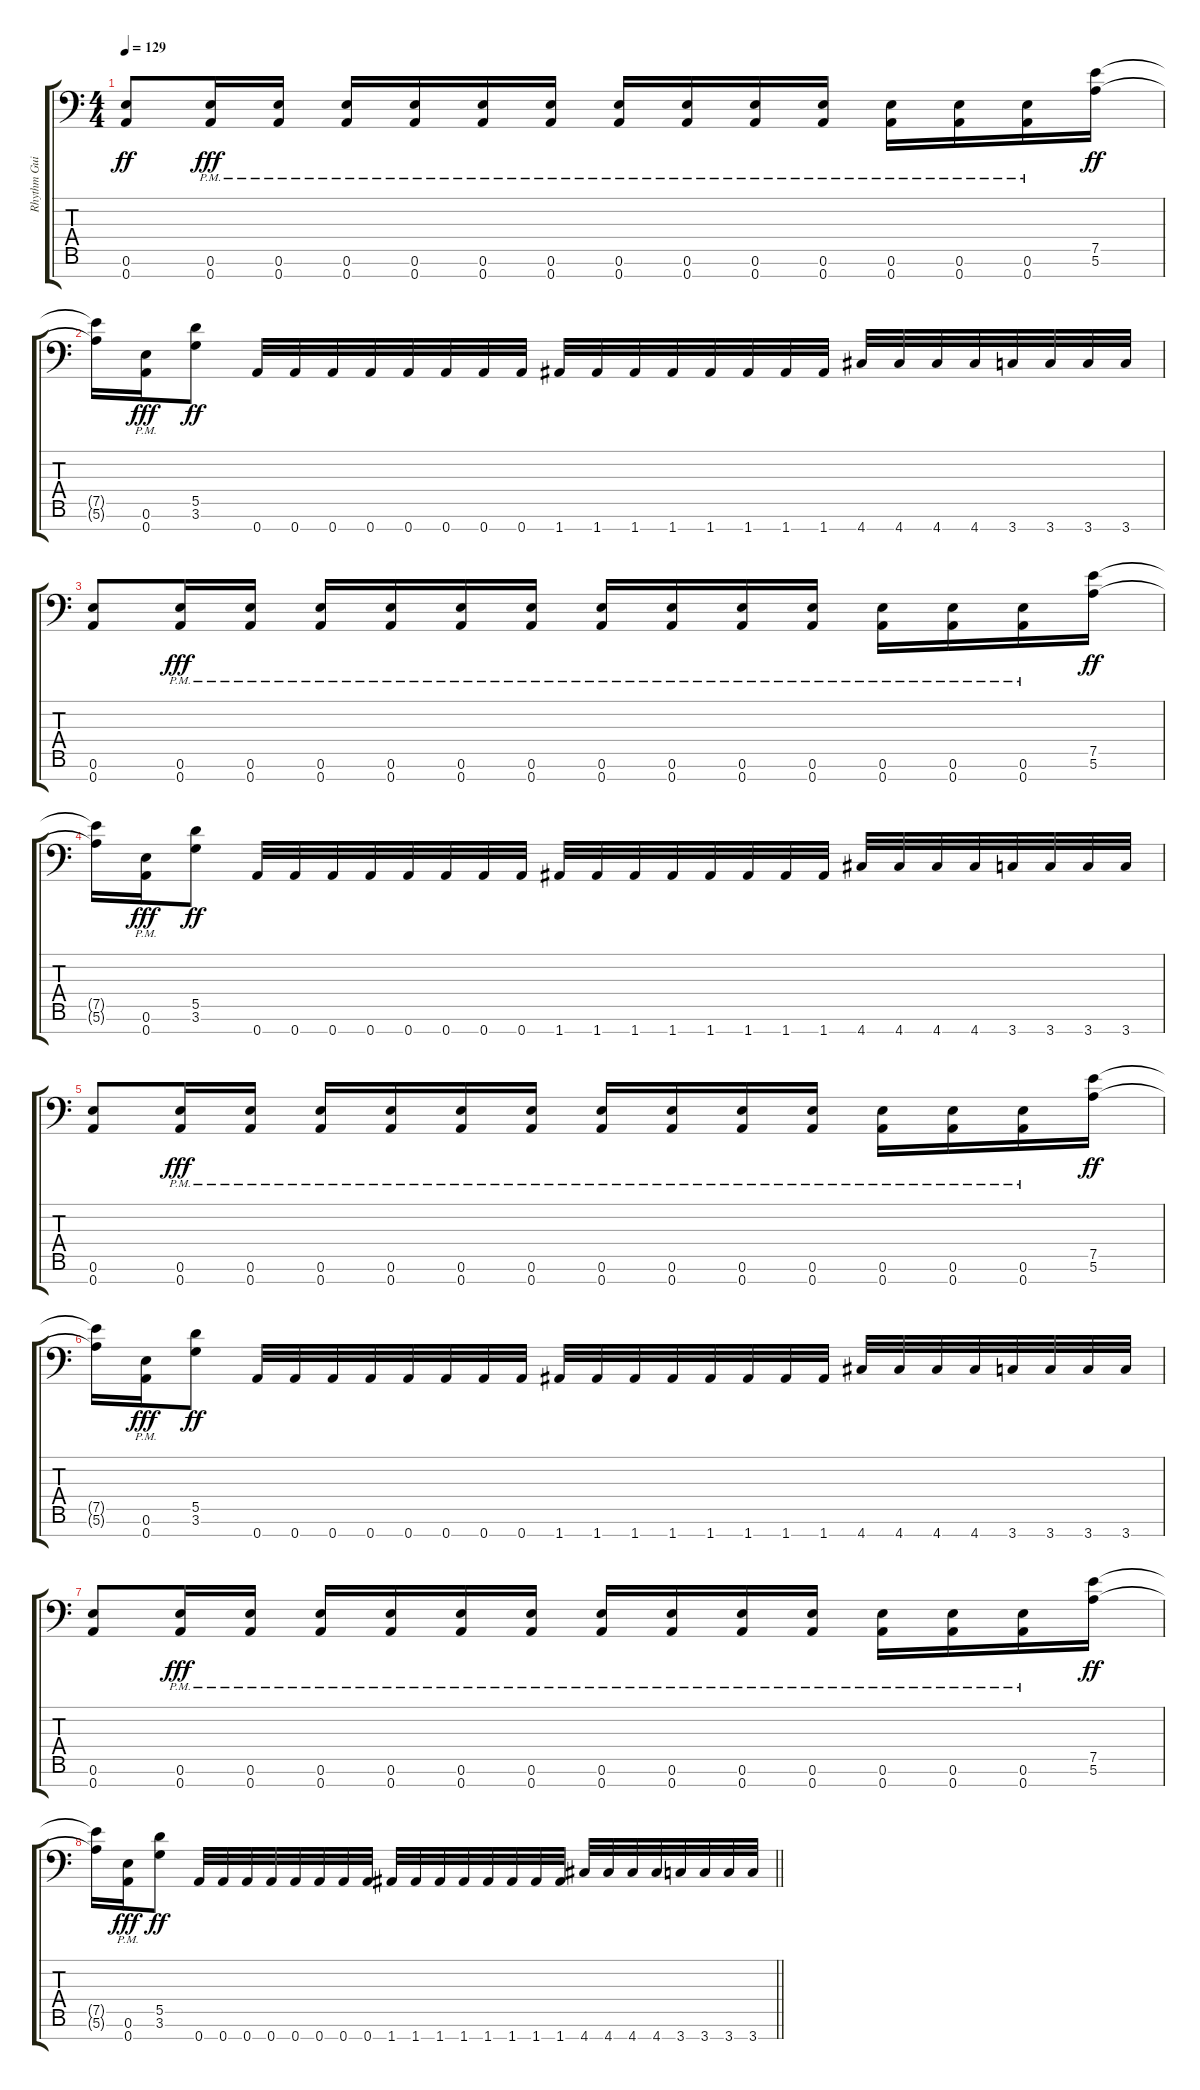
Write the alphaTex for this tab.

\track ("Rhythm Guitar 2" "Rhythm Gui") {instrument overdrivenguitar}
\staff {score tabs}
\tuning (E4 B3 G3 D3 A2 E2 A1) {hide}
\ts (4 4)
\tempo 129
\clef f4
\ks c
(0.6 0.7).8{dy ff} (0.6{pm} 0.7{pm}).16{dy fff} (0.6{pm} 0.7{pm}).16 (0.6{pm} 0.7{pm}).16 (0.6{pm} 0.7{pm}).16 (0.6{pm} 0.7{pm}).16 (0.6{pm} 0.7{pm}).16 (0.6{pm} 0.7{pm}).16 (0.6{pm} 0.7{pm}).16 (0.6{pm} 0.7{pm}).16 (0.6{pm} 0.7{pm}).16 (0.6{pm} 0.7{pm}).16 (0.6{pm} 0.7{pm}).16 (0.6{pm} 0.7{pm}).16 (7.5 5.6).16{dy ff} |
(7.5{t} 5.6{t}).16 (0.6{pm} 0.7{pm}).16{dy fff} (5.5 3.6).8{dy ff} 0.7.32 0.7.32 0.7.32 0.7.32 0.7.32 0.7.32 0.7.32 0.7.32 1.7.32 1.7.32 1.7.32 1.7.32 1.7.32 1.7.32 1.7.32 1.7.32 4.7.32 4.7.32 4.7.32 4.7.32 3.7.32 3.7.32 3.7.32 3.7.32 |
(0.6 0.7).8 (0.6{pm} 0.7{pm}).16{dy fff} (0.6{pm} 0.7{pm}).16 (0.6{pm} 0.7{pm}).16 (0.6{pm} 0.7{pm}).16 (0.6{pm} 0.7{pm}).16 (0.6{pm} 0.7{pm}).16 (0.6{pm} 0.7{pm}).16 (0.6{pm} 0.7{pm}).16 (0.6{pm} 0.7{pm}).16 (0.6{pm} 0.7{pm}).16 (0.6{pm} 0.7{pm}).16 (0.6{pm} 0.7{pm}).16 (0.6{pm} 0.7{pm}).16 (7.5 5.6).16{dy ff} |
(7.5{t} 5.6{t}).16 (0.6{pm} 0.7{pm}).16{dy fff} (5.5 3.6).8{dy ff} 0.7.32 0.7.32 0.7.32 0.7.32 0.7.32 0.7.32 0.7.32 0.7.32 1.7.32 1.7.32 1.7.32 1.7.32 1.7.32 1.7.32 1.7.32 1.7.32 4.7.32 4.7.32 4.7.32 4.7.32 3.7.32 3.7.32 3.7.32 3.7.32 |
(0.6 0.7).8 (0.6{pm} 0.7{pm}).16{dy fff} (0.6{pm} 0.7{pm}).16 (0.6{pm} 0.7{pm}).16 (0.6{pm} 0.7{pm}).16 (0.6{pm} 0.7{pm}).16 (0.6{pm} 0.7{pm}).16 (0.6{pm} 0.7{pm}).16 (0.6{pm} 0.7{pm}).16 (0.6{pm} 0.7{pm}).16 (0.6{pm} 0.7{pm}).16 (0.6{pm} 0.7{pm}).16 (0.6{pm} 0.7{pm}).16 (0.6{pm} 0.7{pm}).16 (7.5 5.6).16{dy ff} |
(7.5{t} 5.6{t}).16 (0.6{pm} 0.7{pm}).16{dy fff} (5.5 3.6).8{dy ff} 0.7.32 0.7.32 0.7.32 0.7.32 0.7.32 0.7.32 0.7.32 0.7.32 1.7.32 1.7.32 1.7.32 1.7.32 1.7.32 1.7.32 1.7.32 1.7.32 4.7.32 4.7.32 4.7.32 4.7.32 3.7.32 3.7.32 3.7.32 3.7.32 |
(0.6 0.7).8 (0.6{pm} 0.7{pm}).16{dy fff} (0.6{pm} 0.7{pm}).16 (0.6{pm} 0.7{pm}).16 (0.6{pm} 0.7{pm}).16 (0.6{pm} 0.7{pm}).16 (0.6{pm} 0.7{pm}).16 (0.6{pm} 0.7{pm}).16 (0.6{pm} 0.7{pm}).16 (0.6{pm} 0.7{pm}).16 (0.6{pm} 0.7{pm}).16 (0.6{pm} 0.7{pm}).16 (0.6{pm} 0.7{pm}).16 (0.6{pm} 0.7{pm}).16 (7.5 5.6).16{dy ff} |
\barLineRight lightlight
(7.5{t} 5.6{t}).16 (0.6{pm} 0.7{pm}).16{dy fff} (5.5 3.6).8{dy ff} 0.7.32 0.7.32 0.7.32 0.7.32 0.7.32 0.7.32 0.7.32 0.7.32 1.7.32 1.7.32 1.7.32 1.7.32 1.7.32 1.7.32 1.7.32 1.7.32 4.7.32 4.7.32 4.7.32 4.7.32 3.7.32 3.7.32 3.7.32 3.7.32
